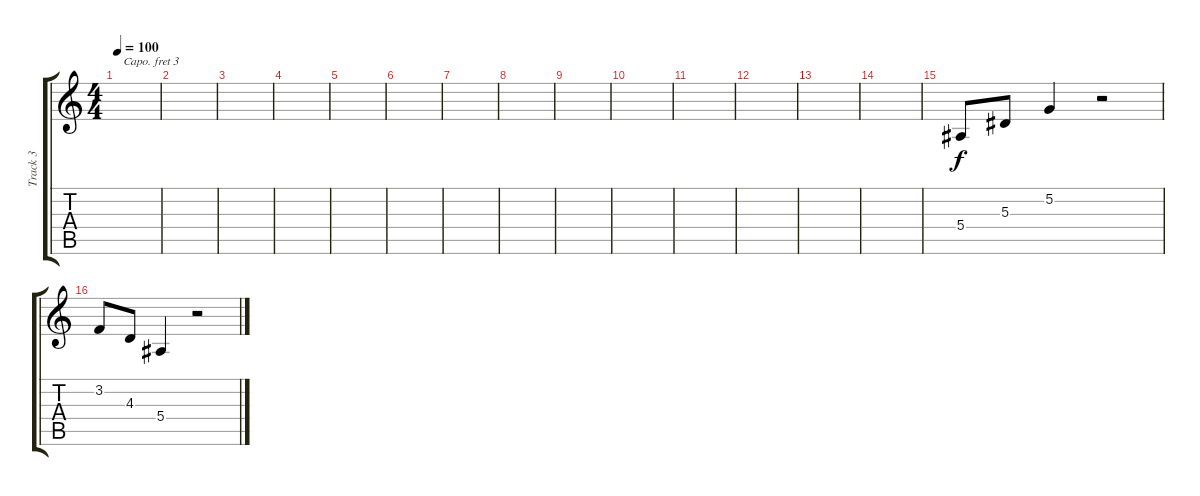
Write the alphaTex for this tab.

\track ("Track 3" "Track 3") {instrument musicbox}
\staff {score tabs}
\capo 3
\tuning (E4 B3 G3 D3 A2 E2) {hide}
\ts (4 4)
\tempo 100
\clef g2
\ks c
|
|
|
|
|
|
|
|
|
|
|
|
|
|
5.4.8 5.3.8 5.2.4 r.2 |
3.2.8 4.3.8 5.4.4 r.2
